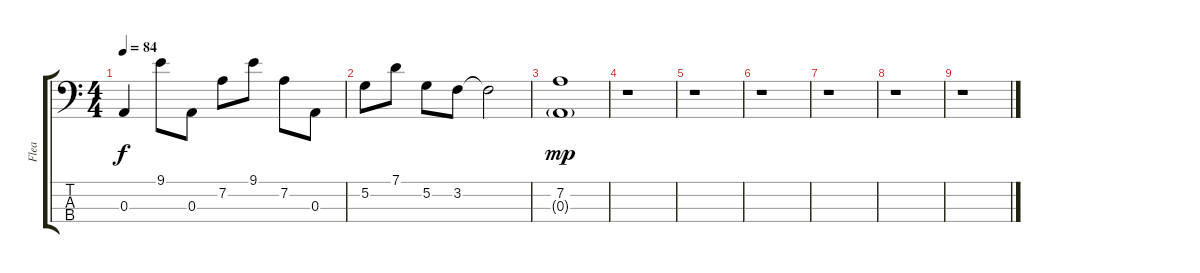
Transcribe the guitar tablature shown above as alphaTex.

\track ("Flea" "Flea") {instrument electricbassfinger}
\staff {score tabs}
\tuning (G2 D2 A1 E1) {hide}
\ts (4 4)
\tempo 84
\clef f4
\ks c
0.3.4{dy f} 9.1.8 0.3.8 7.2.8 9.1.8 7.2.8 0.3.8 |
5.2.8 7.1.8 5.2.8 3.2.8 3.2{t}.2 |
(7.2 0.3{g}).1{dy mp} |
r.1 |
r.1 |
r.1 |
r.1 |
r.1 |
r.1
